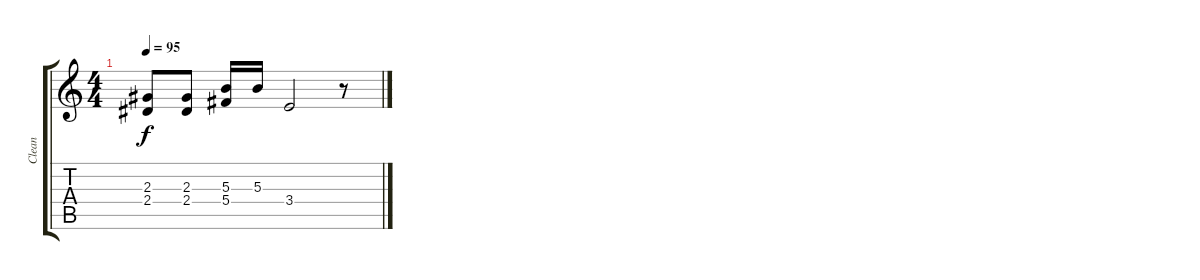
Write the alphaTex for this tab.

\track ("Clean" "Clean") {instrument acousticguitarsteel}
\staff {score tabs}
\tuning (Eb4 Bb3 Gb3 Db3 Ab2 Eb2) {hide}
\ts (4 4)
\tempo 95
\clef g2
\ks c
(2.3 2.4).8{dy f} (2.3 2.4).8 (5.3 5.4).16 5.3.16 3.4.2 r.8
